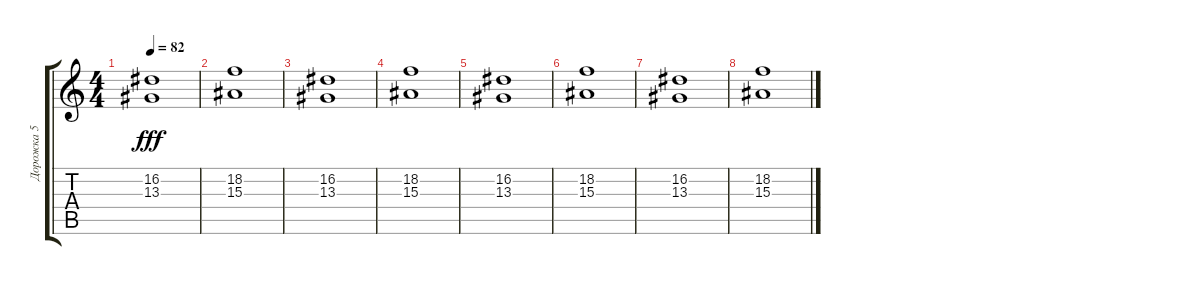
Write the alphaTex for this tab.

\track ("Дорожка 5" "Дорожка 5") {instrument rockorgan}
\staff {score tabs}
\tuning (E4 B3 G3 D3 A2 E2) {hide}
\ts (4 4)
\tempo 82
\clef g2
\ks c
(16.2 13.3).1{dy fff} |
(18.2 15.3).1 |
(16.2 13.3).1 |
(18.2 15.3).1 |
(16.2 13.3).1 |
(18.2 15.3).1 |
(16.2 13.3).1 |
(18.2 15.3).1
